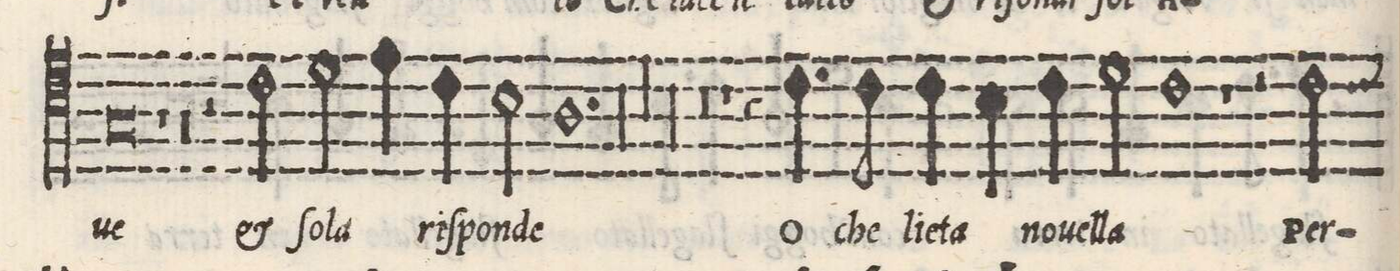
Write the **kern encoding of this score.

**kern	**text
*I"TENORE	*
*clefC4	*
*k[]	*
*met(C)	*
*M2/1	*
0G	-ue
=19-	=19-
1r	.
=20-	=20-
0r	.
=21-	=21-
2r	.
2c\	e
2d\	ſo-
4e\	-la
4c\	ri-
=22-	=22-
2B\	-ſpon-
1.A	-de
=23-	=23-
00r	.
=24-	=24-
=25-	=25-
00r	.
=26-	=26-
=27-	=27-
00r	.
=28-	=28-
=29-	=29-
0r	.
=30-	=30-
1r	.
4r	.
4.c\	O
8c\	che
4c\	lie-
=31-	=31-
4B\	-ta
4c\	no-
2d\	-uel-
1c	-la
=32-	=32-
1r	.
2r	.
2c\	Per-
*custos:c	*
=33-	=33-
*-	*-
